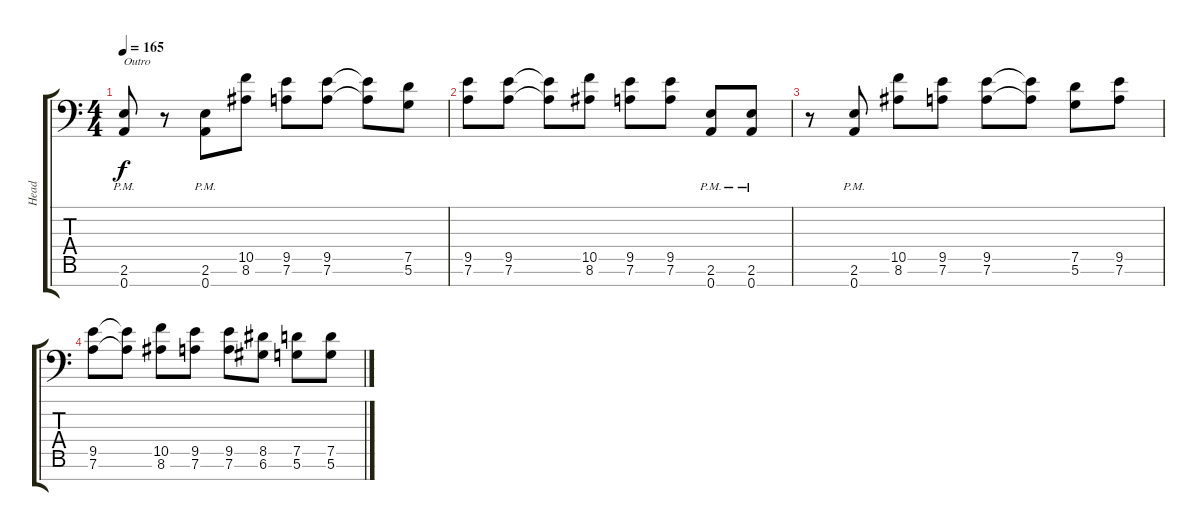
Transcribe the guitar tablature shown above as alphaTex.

\track ("Head" "Head") {instrument distortionguitar}
\staff {score tabs}
\tuning (D4 A3 F3 C3 G2 D2 A1) {hide}
\ts (4 4)
\tempo 165
\clef f4
\ks c
(2.6{pm} 0.7{pm}).8{txt "Outro" dy f} r.8 (2.6{pm} 0.7{pm}).8 (10.5 8.6).8 (9.5 7.6).8 (9.5 7.6).8 (9.5{t} 7.6{t}).8 (7.5 5.6).8 |
(9.5 7.6).8 (9.5 7.6).8 (9.5{t} 7.6{t}).8 (10.5 8.6).8 (9.5 7.6).8 (9.5 7.6).8 (2.6{pm} 0.7{pm}).8 (2.6{pm} 0.7{pm}).8 |
r.8 (2.6{pm} 0.7{pm}).8 (10.5 8.6).8 (9.5 7.6).8 (9.5 7.6).8 (9.5{t} 7.6{t}).8 (7.5 5.6).8 (9.5 7.6).8 |
(9.5 7.6).8 (9.5{t} 7.6{t}).8 (10.5 8.6).8 (9.5 7.6).8 (9.5 7.6).8 (8.5 6.6).8 (7.5 5.6).8 (7.5 5.6).8
